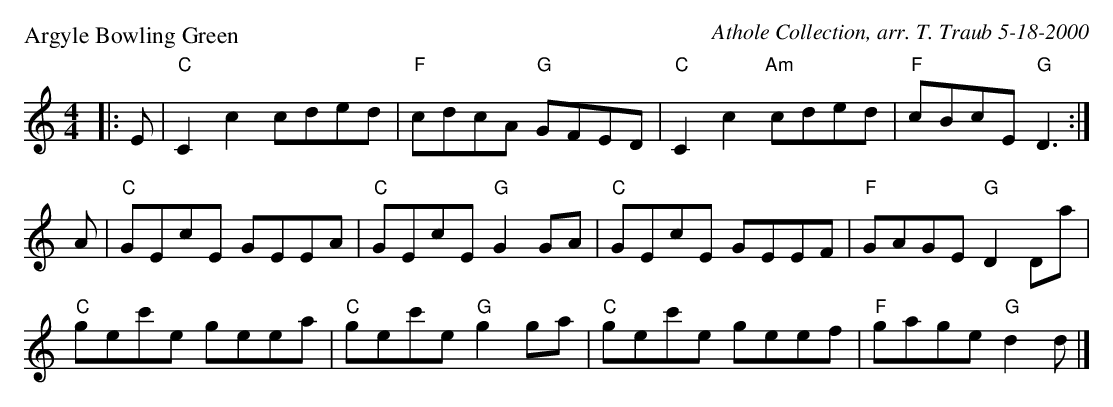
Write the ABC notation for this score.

X:1
P: Argyle Bowling Green
C: Athole Collection, arr. T. Traub 5-18-2000
L: 1/8
M: 4/4
K: C
|: E| "C"C2 c2 cded|"F"cdcA "G"GFED|"C"C2 c2 "Am"cded|"F"cBcE "G"D3 :|
A|"C"GEcE GEEA|"C"GEcE "G"G2 GA|"C"GEcE GEEF|"F"GAGE "G"D2 Da|
"C"gec'e geea|"C"gec'e "G"g2 ga|"C"gec'e geef|"F"gage "G"d2 d |]
